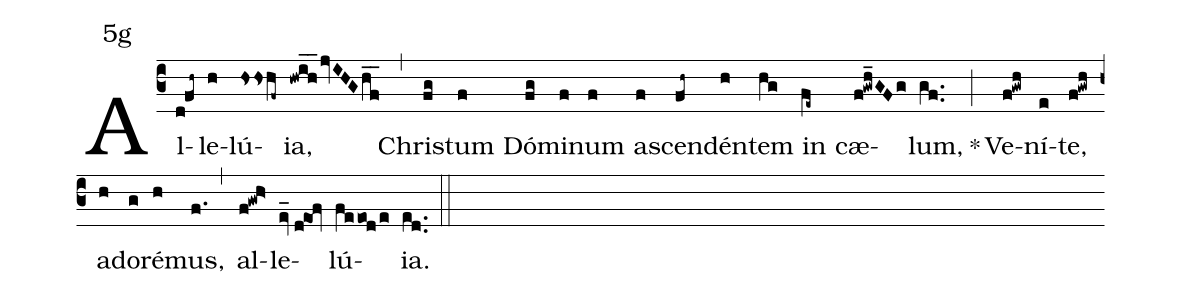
mode:5g;
%%
(c3) Al(d!fh~)le(h)lú(hsshf~){ia},(hwih__/jvIHGhf__) (,)Chris(fg)tum(f) Dó(fg)mi(f)num(f) as(f)cen(fh~)dén(h)tem(hg) in(fe~) cæ(f!gwh_GFg)lum,(gf..) <sp>*</sp>(;)Ve(f!gwh)ní(e)te,(f!gwh) a(h)do(g)ré(h)mus,(f.) (,) al(f!gwh>)le(ev_//d@eof)lú(fe/eod/e){ia}.(ed..) (::)
